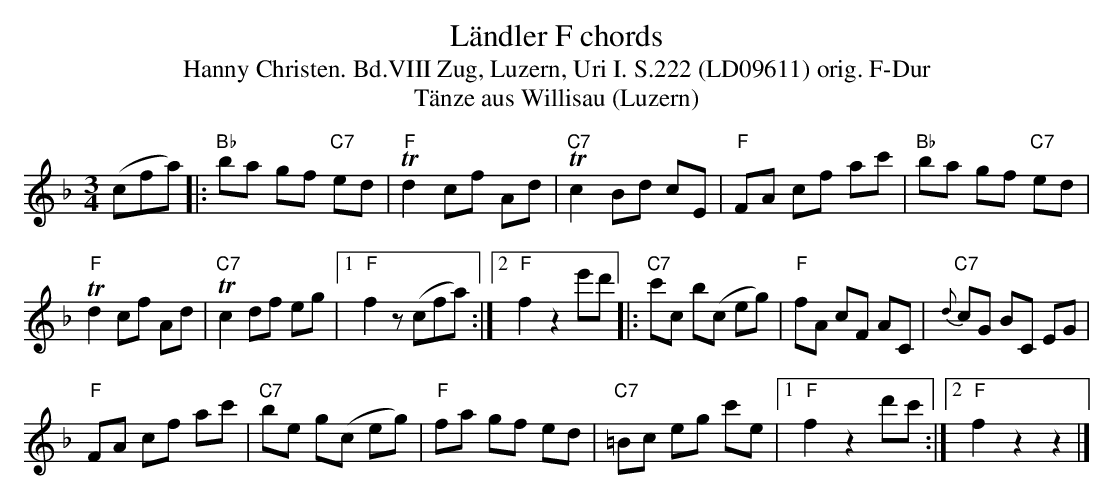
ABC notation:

X:1
T: Ländler F chords
T:Hanny Christen. Bd.VIII Zug, Luzern, Uri I. S.222 (LD09611) orig. F-Dur
T: T\"anze aus Willisau (Luzern)
M:3/4
L:1/8
K:F %%MIDI gchordon
(cfa) |: "Bb"ba gf "C7"ed | "F"Td2 cf Ad | "C7"Tc2 Bd cE | "F"FA cf ac' | "Bb"ba gf "C7"ed |
"F"Td2 cf Ad | "C7"Tc2 df eg |1 "F"f2 z(cfa) :|2 "F"f2 z2 e'd' |: "C7"c'c b(c eg) | "F"fA cF AC | "C7"{d}cG BC EG |
"F"FA cf ac' | "C7"be g(c eg) | "F"fa gf ed | "C7"=Bc eg c'e |1 "F"f2z2 d'c' :|2 "F"f2z2z2 |]
